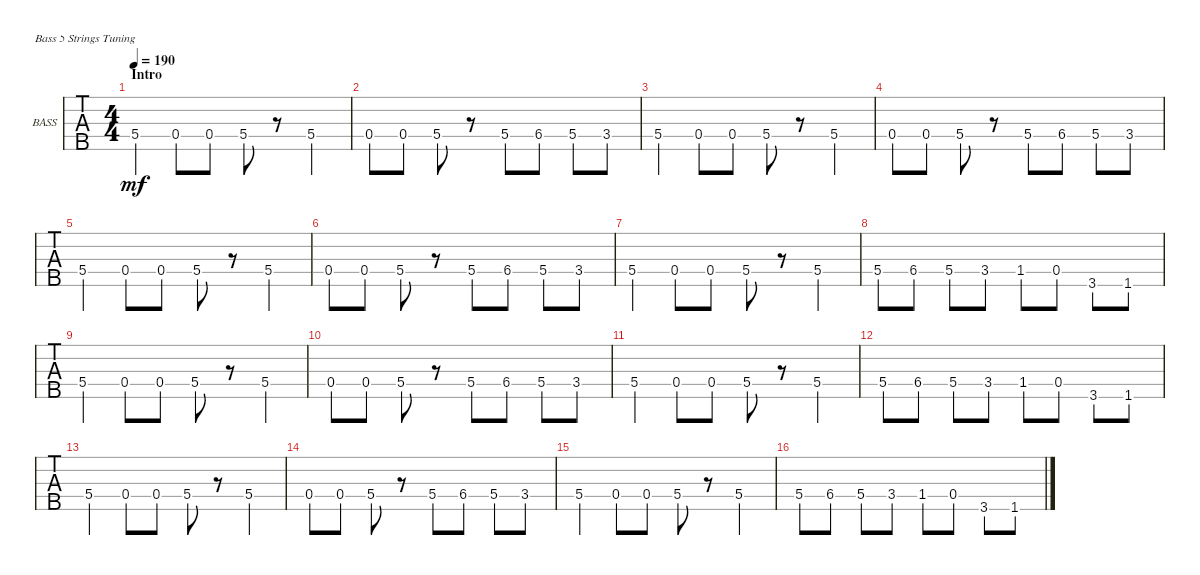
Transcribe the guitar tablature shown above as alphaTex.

\defaultSystemsLayout 4
\bracketExtendMode groupsimilarinstruments
\firstSystemTrackNameOrientation horizontal
\otherSystemsTrackNameOrientation horizontal
\track ("Bass" "BASS") {instrument electricbassfinger}
\staff {tabs}
\tuning (G2 D2 A1 E1 B0)
\ts (4 4)
\section ("" "Intro")
\tempo 190
\clef f4
\ks c
5.4.4{dy mf instrument electricbassfinger} 0.4.8 0.4.8 5.4.8 r.8 5.4.4 |
0.4.8 0.4.8 5.4.8 r.8 5.4.8 6.4.8 5.4.8 3.4.8 |
5.4.4 0.4.8 0.4.8 5.4.8 r.8 5.4.4 |
0.4.8 0.4.8 5.4.8 r.8 5.4.8 6.4.8 5.4.8 3.4.8 |
5.4.4 0.4.8 0.4.8 5.4.8 r.8 5.4.4 |
0.4.8 0.4.8 5.4.8 r.8 5.4.8 6.4.8 5.4.8 3.4.8 |
5.4.4 0.4.8 0.4.8 5.4.8 r.8 5.4.4 |
5.4.8 6.4.8 5.4.8 3.4.8 1.4.8 0.4.8 3.5.8 1.5.8 |
5.4.4 0.4.8 0.4.8 5.4.8 r.8 5.4.4 |
0.4.8 0.4.8 5.4.8 r.8 5.4.8 6.4.8 5.4.8 3.4.8 |
5.4.4 0.4.8 0.4.8 5.4.8 r.8 5.4.4 |
5.4.8 6.4.8 5.4.8 3.4.8 1.4.8 0.4.8 3.5.8 1.5.8 |
5.4.4 0.4.8 0.4.8 5.4.8 r.8 5.4.4 |
0.4.8 0.4.8 5.4.8 r.8 5.4.8 6.4.8 5.4.8 3.4.8 |
5.4.4 0.4.8 0.4.8 5.4.8 r.8 5.4.4 |
5.4.8 6.4.8 5.4.8 3.4.8 1.4.8 0.4.8 3.5.8 1.5.8
